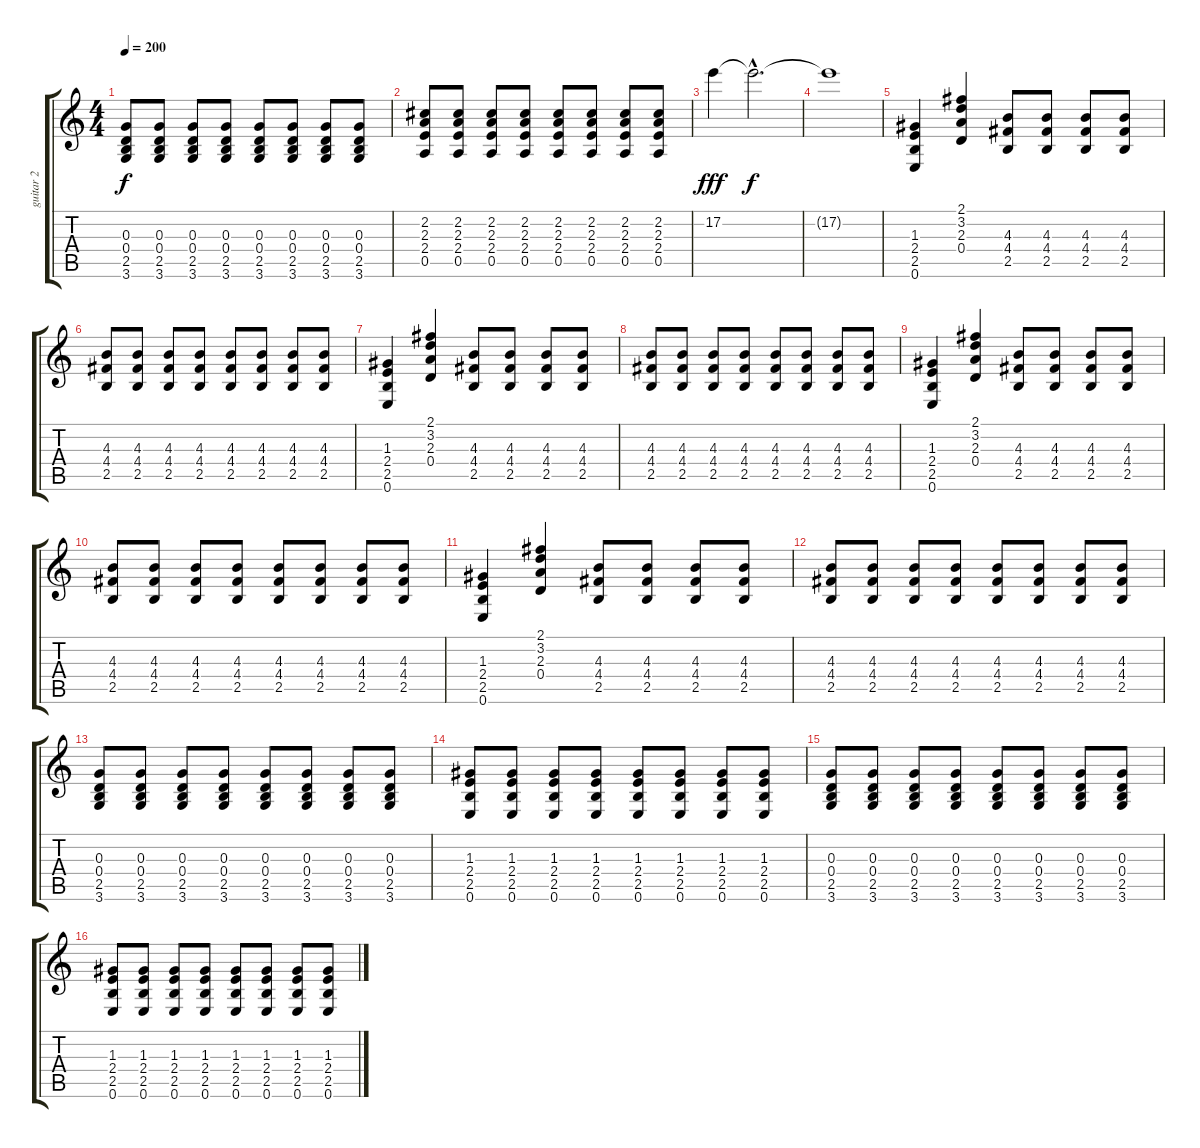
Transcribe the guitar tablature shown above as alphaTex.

\track ("guitar 2" "guitar 2") {instrument overdrivenguitar}
\staff {score tabs}
\tuning (E4 B3 G3 D3 A2 E2) {hide}
\ts (4 4)
\tempo 200
\clef g2
\ks c
(0.3 0.4 2.5 3.6).8{dy f} (0.3 0.4 2.5 3.6).8 (0.3 0.4 2.5 3.6).8 (0.3 0.4 2.5 3.6).8 (0.3 0.4 2.5 3.6).8 (0.3 0.4 2.5 3.6).8 (0.3 0.4 2.5 3.6).8 (0.3 0.4 2.5 3.6).8 |
(2.2 2.3 2.4 0.5).8 (2.2 2.3 2.4 0.5).8 (2.2 2.3 2.4 0.5).8 (2.2 2.3 2.4 0.5).8 (2.2 2.3 2.4 0.5).8 (2.2 2.3 2.4 0.5).8 (2.2 2.3 2.4 0.5).8 (2.2 2.3 2.4 0.5).8 |
17.2.4{dy fff} 17.2{hac t}.2{d dy f} |
17.2{t}.1 |
(1.3 2.4 2.5 0.6).4 (2.1 3.2 2.3 0.4).4 (4.3 4.4 2.5).8 (4.3 4.4 2.5).8 (4.3 4.4 2.5).8 (4.3 4.4 2.5).8 |
(4.3 4.4 2.5).8 (4.3 4.4 2.5).8 (4.3 4.4 2.5).8 (4.3 4.4 2.5).8 (4.3 4.4 2.5).8 (4.3 4.4 2.5).8 (4.3 4.4 2.5).8 (4.3 4.4 2.5).8 |
(1.3 2.4 2.5 0.6).4 (2.1 3.2 2.3 0.4).4 (4.3 4.4 2.5).8 (4.3 4.4 2.5).8 (4.3 4.4 2.5).8 (4.3 4.4 2.5).8 |
(4.3 4.4 2.5).8 (4.3 4.4 2.5).8 (4.3 4.4 2.5).8 (4.3 4.4 2.5).8 (4.3 4.4 2.5).8 (4.3 4.4 2.5).8 (4.3 4.4 2.5).8 (4.3 4.4 2.5).8 |
(1.3 2.4 2.5 0.6).4 (2.1 3.2 2.3 0.4).4 (4.3 4.4 2.5).8 (4.3 4.4 2.5).8 (4.3 4.4 2.5).8 (4.3 4.4 2.5).8 |
(4.3 4.4 2.5).8 (4.3 4.4 2.5).8 (4.3 4.4 2.5).8 (4.3 4.4 2.5).8 (4.3 4.4 2.5).8 (4.3 4.4 2.5).8 (4.3 4.4 2.5).8 (4.3 4.4 2.5).8 |
(1.3 2.4 2.5 0.6).4 (2.1 3.2 2.3 0.4).4 (4.3 4.4 2.5).8 (4.3 4.4 2.5).8 (4.3 4.4 2.5).8 (4.3 4.4 2.5).8 |
(4.3 4.4 2.5).8 (4.3 4.4 2.5).8 (4.3 4.4 2.5).8 (4.3 4.4 2.5).8 (4.3 4.4 2.5).8 (4.3 4.4 2.5).8 (4.3 4.4 2.5).8 (4.3 4.4 2.5).8 |
(0.3 0.4 2.5 3.6).8 (0.3 0.4 2.5 3.6).8 (0.3 0.4 2.5 3.6).8 (0.3 0.4 2.5 3.6).8 (0.3 0.4 2.5 3.6).8 (0.3 0.4 2.5 3.6).8 (0.3 0.4 2.5 3.6).8 (0.3 0.4 2.5 3.6).8 |
(1.3 2.4 2.5 0.6).8 (1.3 2.4 2.5 0.6).8 (1.3 2.4 2.5 0.6).8 (1.3 2.4 2.5 0.6).8 (1.3 2.4 2.5 0.6).8 (1.3 2.4 2.5 0.6).8 (1.3 2.4 2.5 0.6).8 (1.3 2.4 2.5 0.6).8 |
(0.3 0.4 2.5 3.6).8 (0.3 0.4 2.5 3.6).8 (0.3 0.4 2.5 3.6).8 (0.3 0.4 2.5 3.6).8 (0.3 0.4 2.5 3.6).8 (0.3 0.4 2.5 3.6).8 (0.3 0.4 2.5 3.6).8 (0.3 0.4 2.5 3.6).8 |
(1.3 2.4 2.5 0.6).8 (1.3 2.4 2.5 0.6).8 (1.3 2.4 2.5 0.6).8 (1.3 2.4 2.5 0.6).8 (1.3 2.4 2.5 0.6).8 (1.3 2.4 2.5 0.6).8 (1.3 2.4 2.5 0.6).8 (1.3 2.4 2.5 0.6).8
